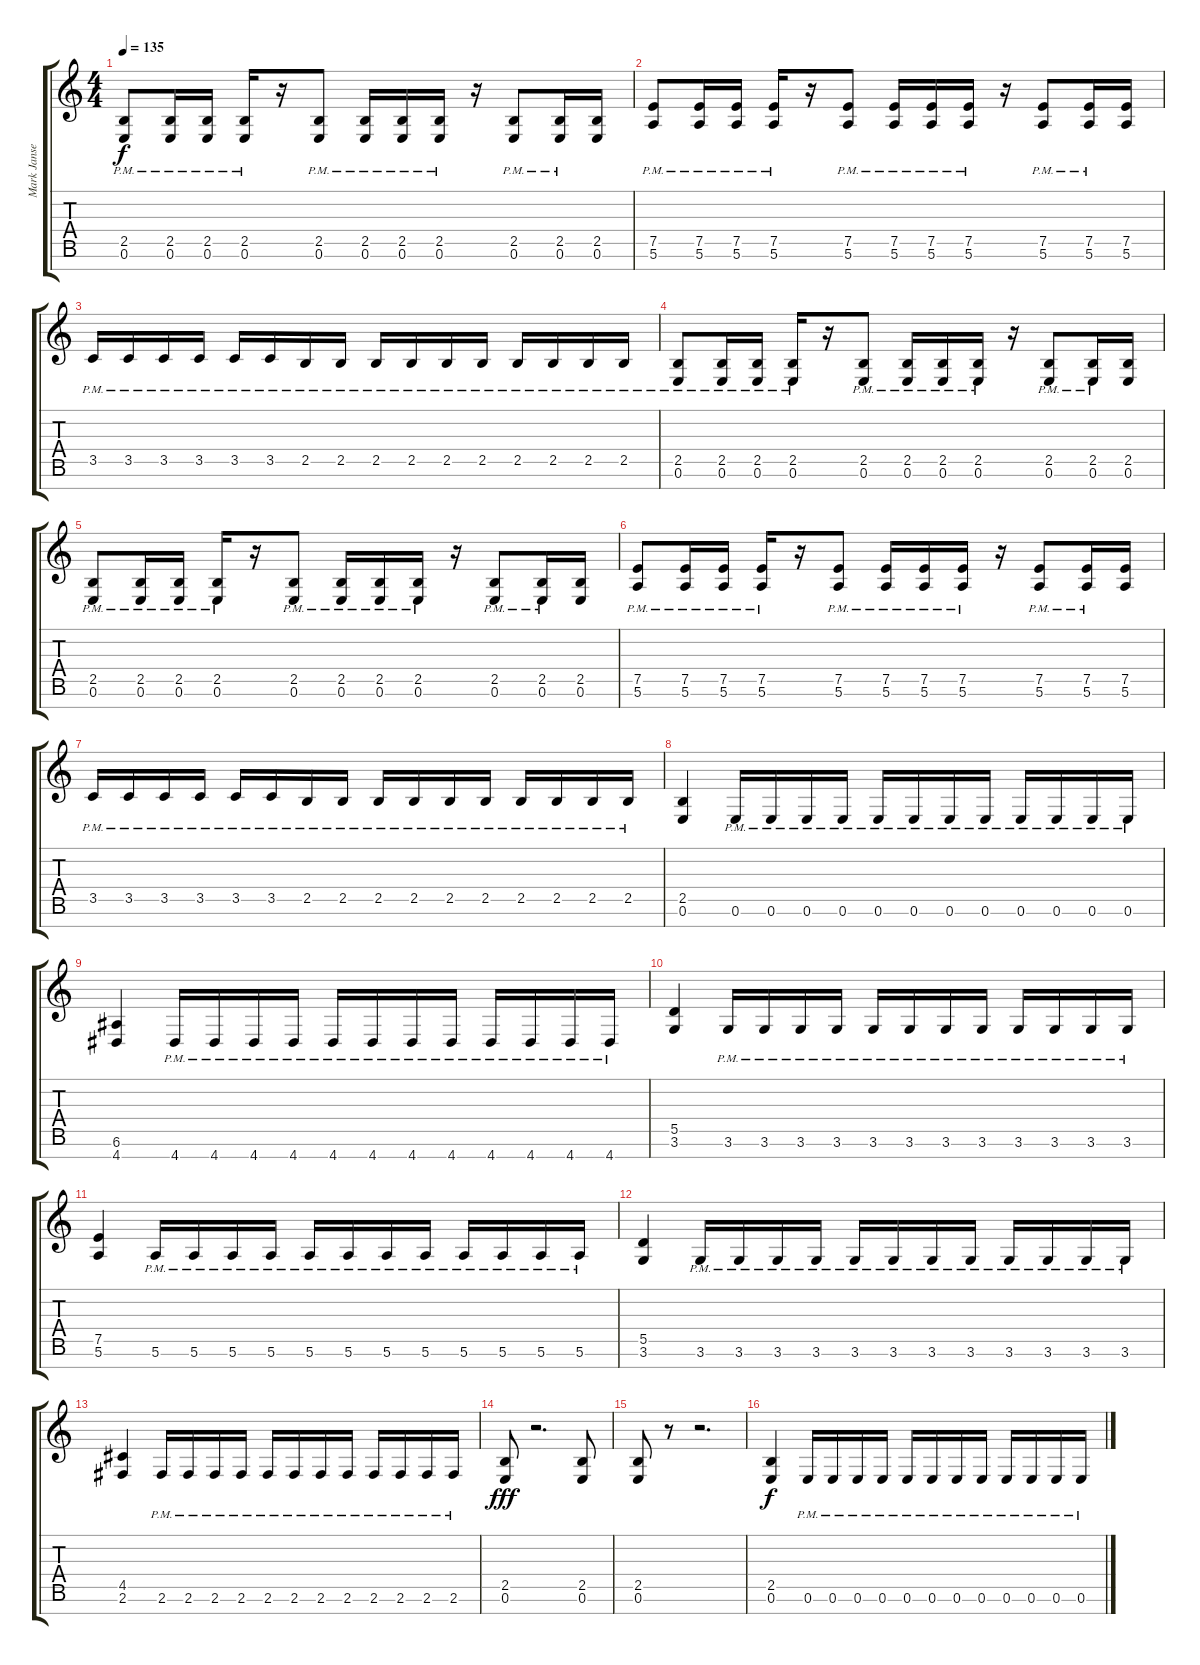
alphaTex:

\track ("Mark Jansen" "Mark Janse") {instrument distortionguitar}
\staff {score tabs}
\tuning (E4 B3 G3 D3 A2 E2 B1) {hide}
\ts (4 4)
\tempo 135
\clef g2
\ks c
(2.5{pm} 0.6{pm}).8{dy f} (2.5{pm} 0.6{pm}).16 (2.5{pm} 0.6{pm}).16 (2.5{pm} 0.6{pm}).16 r.16 (2.5{pm} 0.6{pm}).8 (2.5{pm} 0.6{pm}).16 (2.5{pm} 0.6{pm}).16 (2.5{pm} 0.6{pm}).16 r.16 (2.5{pm} 0.6{pm}).8 (2.5{pm} 0.6{pm}).16 (2.5 0.6).16 |
(7.5{pm} 5.6{pm}).8 (7.5{pm} 5.6{pm}).16 (7.5{pm} 5.6{pm}).16 (7.5{pm} 5.6{pm}).16 r.16 (7.5{pm} 5.6{pm}).8 (7.5{pm} 5.6{pm}).16 (7.5{pm} 5.6{pm}).16 (7.5{pm} 5.6{pm}).16 r.16 (7.5{pm} 5.6{pm}).8 (7.5{pm} 5.6{pm}).16 (7.5 5.6).16 |
3.5{pm}.16 3.5{pm}.16 3.5{pm}.16 3.5{pm}.16 3.5{pm}.16 3.5{pm}.16 2.5{pm}.16 2.5{pm}.16 2.5{pm}.16 2.5{pm}.16 2.5{pm}.16 2.5{pm}.16 2.5{pm}.16 2.5{pm}.16 2.5{pm}.16 2.5{pm}.16 |
(2.5{pm} 0.6{pm}).8 (2.5{pm} 0.6{pm}).16 (2.5{pm} 0.6{pm}).16 (2.5{pm} 0.6{pm}).16 r.16 (2.5{pm} 0.6{pm}).8 (2.5{pm} 0.6{pm}).16 (2.5{pm} 0.6{pm}).16 (2.5{pm} 0.6{pm}).16 r.16 (2.5{pm} 0.6{pm}).8 (2.5{pm} 0.6{pm}).16 (2.5 0.6).16 |
(2.5{pm} 0.6{pm}).8 (2.5{pm} 0.6{pm}).16 (2.5{pm} 0.6{pm}).16 (2.5{pm} 0.6{pm}).16 r.16 (2.5{pm} 0.6{pm}).8 (2.5{pm} 0.6{pm}).16 (2.5{pm} 0.6{pm}).16 (2.5{pm} 0.6{pm}).16 r.16 (2.5{pm} 0.6{pm}).8 (2.5{pm} 0.6{pm}).16 (2.5 0.6).16 |
(7.5{pm} 5.6{pm}).8 (7.5{pm} 5.6{pm}).16 (7.5{pm} 5.6{pm}).16 (7.5{pm} 5.6{pm}).16 r.16 (7.5{pm} 5.6{pm}).8 (7.5{pm} 5.6{pm}).16 (7.5{pm} 5.6{pm}).16 (7.5{pm} 5.6{pm}).16 r.16 (7.5{pm} 5.6{pm}).8 (7.5{pm} 5.6{pm}).16 (7.5 5.6).16 |
3.5{pm}.16 3.5{pm}.16 3.5{pm}.16 3.5{pm}.16 3.5{pm}.16 3.5{pm}.16 2.5{pm}.16 2.5{pm}.16 2.5{pm}.16 2.5{pm}.16 2.5{pm}.16 2.5{pm}.16 2.5{pm}.16 2.5{pm}.16 2.5{pm}.16 2.5{pm}.16 |
(2.5 0.6).4 0.6{pm}.16 0.6{pm}.16 0.6{pm}.16 0.6{pm}.16 0.6{pm}.16 0.6{pm}.16 0.6{pm}.16 0.6{pm}.16 0.6{pm}.16 0.6{pm}.16 0.6{pm}.16 0.6{pm}.16 |
(6.6 4.7).4 4.7{pm}.16 4.7{pm}.16 4.7{pm}.16 4.7{pm}.16 4.7{pm}.16 4.7{pm}.16 4.7{pm}.16 4.7{pm}.16 4.7{pm}.16 4.7{pm}.16 4.7{pm}.16 4.7{pm}.16 |
(5.5 3.6).4 3.6{pm}.16 3.6{pm}.16 3.6{pm}.16 3.6{pm}.16 3.6{pm}.16 3.6{pm}.16 3.6{pm}.16 3.6{pm}.16 3.6{pm}.16 3.6{pm}.16 3.6{pm}.16 3.6{pm}.16 |
(7.5 5.6).4 5.6{pm}.16 5.6{pm}.16 5.6{pm}.16 5.6{pm}.16 5.6{pm}.16 5.6{pm}.16 5.6{pm}.16 5.6{pm}.16 5.6{pm}.16 5.6{pm}.16 5.6{pm}.16 5.6{pm}.16 |
(5.5 3.6).4 3.6{pm}.16 3.6{pm}.16 3.6{pm}.16 3.6{pm}.16 3.6{pm}.16 3.6{pm}.16 3.6{pm}.16 3.6{pm}.16 3.6{pm}.16 3.6{pm}.16 3.6{pm}.16 3.6{pm}.16 |
(4.5 2.6).4 2.6{pm}.16 2.6{pm}.16 2.6{pm}.16 2.6{pm}.16 2.6{pm}.16 2.6{pm}.16 2.6{pm}.16 2.6{pm}.16 2.6{pm}.16 2.6{pm}.16 2.6{pm}.16 2.6{pm}.16 |
(2.5 0.6).8{dy fff} r.2{d} (2.5 0.6).8 |
(2.5 0.6).8 r.8 r.2{d} |
(2.5 0.6).4{dy f} 0.6{pm}.16 0.6{pm}.16 0.6{pm}.16 0.6{pm}.16 0.6{pm}.16 0.6{pm}.16 0.6{pm}.16 0.6{pm}.16 0.6{pm}.16 0.6{pm}.16 0.6{pm}.16 0.6{pm}.16
